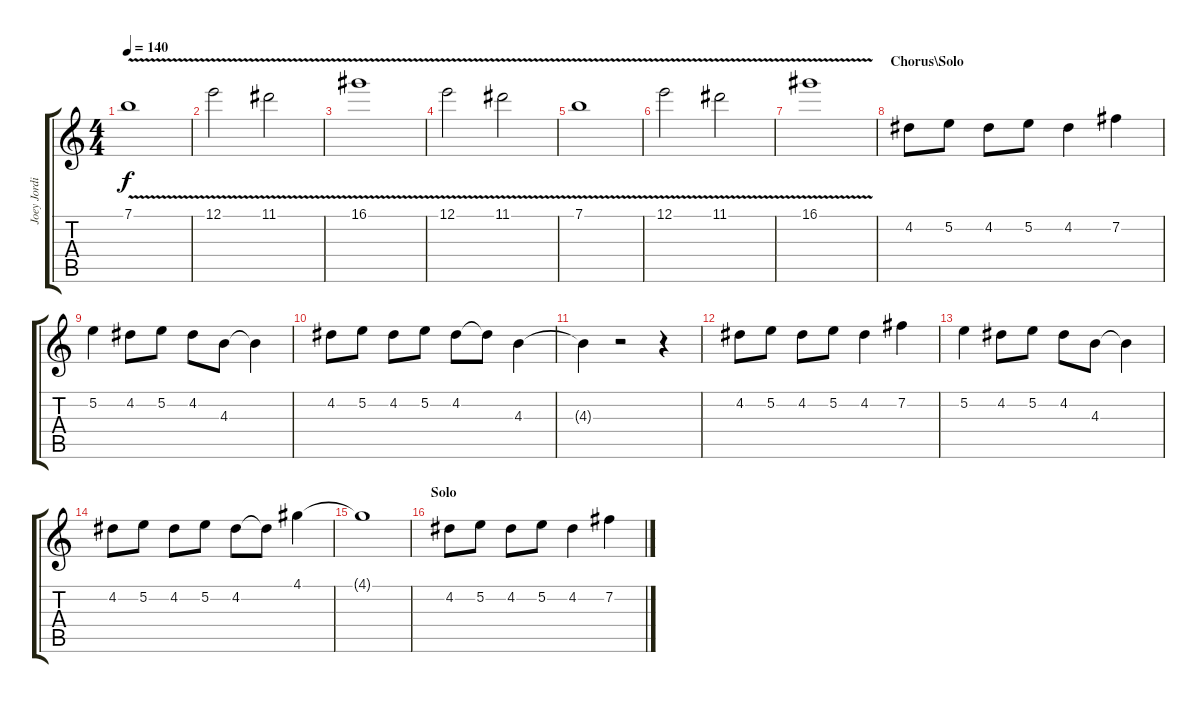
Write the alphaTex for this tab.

\track ("Joey Jordisson" "Joey Jordi") {instrument distortionguitar}
\staff {score tabs}
\tuning (E4 B3 G3 D3 A2 E2) {hide}
\ts (4 4)
\tempo 140
\clef g2
\ks c
7.1{v}.1{dy f} |
12.1{v}.2 11.1{v}.2 |
16.1{v}.1 |
12.1{v}.2 11.1{v}.2 |
7.1{v}.1 |
12.1{v}.2 11.1{v}.2 |
16.1{v}.1 |
\section ("" "Chorus\\Solo")
4.2.8 5.2.8 4.2.8 5.2.8 4.2.4 7.2.4 |
5.2.4 4.2.8 5.2.8 4.2.8 4.3.8 4.3{t}.4 |
4.2.8 5.2.8 4.2.8 5.2.8 4.2.8 4.2{t}.8 4.3.4 |
4.3{t}.4 r.2 r.4 |
4.2.8 5.2.8 4.2.8 5.2.8 4.2.4 7.2.4 |
5.2.4 4.2.8 5.2.8 4.2.8 4.3.8 4.3{t}.4 |
4.2.8 5.2.8 4.2.8 5.2.8 4.2.8 4.2{t}.8 4.1.4 |
4.1{t}.1 |
\section ("" "Solo")
4.2.8 5.2.8 4.2.8 5.2.8 4.2.4 7.2.4
